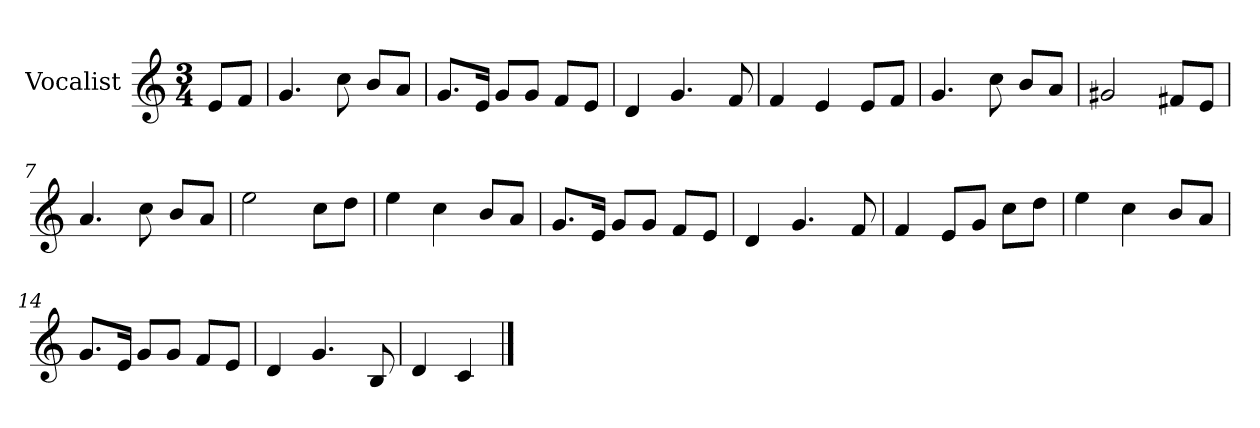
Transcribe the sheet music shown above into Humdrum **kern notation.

**kern
*part1
*staff1
*I"Vocalist
*k[]
*C:
*M3/4
=
8eL
8fJ
=1
4.g
8cc
8bL
8aJ
=2
8.gL
16eJk
8gL
8gJ
8fL
8eJ
=3
4d
4.g
8f
=4
4f
4e
8eL
8fJ
=5
4.g
8cc
8bL
8aJ
=6
2g#X
8f#XL
8eJ
=7
4.a
8cc
8bL
8aJ
=8
2ee
8ccL
8ddJ
=9
4ee
4cc
8bL
8aJ
=10
8.gL
16eJk
8gL
8gJ
8fL
8eJ
=11
4d
4.g
8f
=12
4f
8eL
8gJ
8ccL
8ddJ
=13
4ee
4cc
8bL
8aJ
=14
8.gL
16eJk
8gL
8gJ
8fL
8eJ
=15
4d
4.g
8B
=16
4d
4c
==
*-
